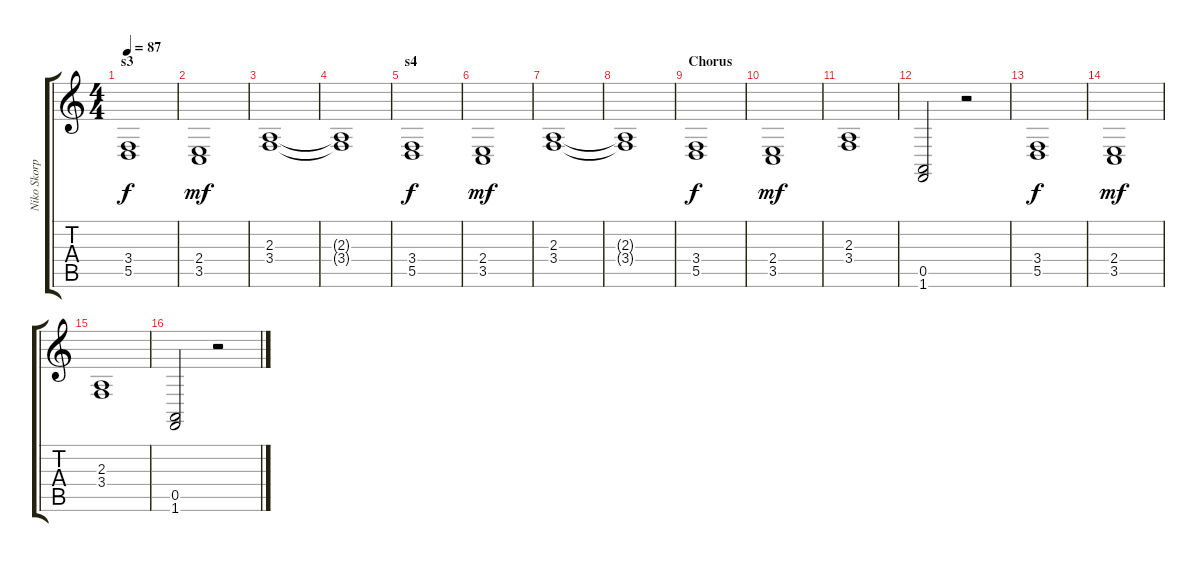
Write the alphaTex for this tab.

\track ("Niko Skorpio Sirkiä" "Niko Skorp") {instrument frenchhorn}
\staff {score tabs}
\tuning (E4 B3 G3 D3 A2 E2) {hide}
\ts (4 4)
\section ("" "s3")
\tempo 87
\clef g2
\ks c
(3.4 5.5).1{dy f} |
(2.4 3.5).1{dy mf} |
(2.3 3.4).1 |
(2.3{t} 3.4{t}).1 |
\section ("" "s4")
(3.4 5.5).1{dy f} |
(2.4 3.5).1{dy mf} |
(2.3 3.4).1 |
(2.3{t} 3.4{t}).1 |
\section ("" "Chorus")
(3.4 5.5).1{dy f} |
(2.4 3.5).1{dy mf} |
(2.3 3.4).1 |
(0.5 1.6).2 r.2 |
(3.4 5.5).1{dy f} |
(2.4 3.5).1{dy mf} |
(2.3 3.4).1 |
(0.5 1.6).2 r.2
